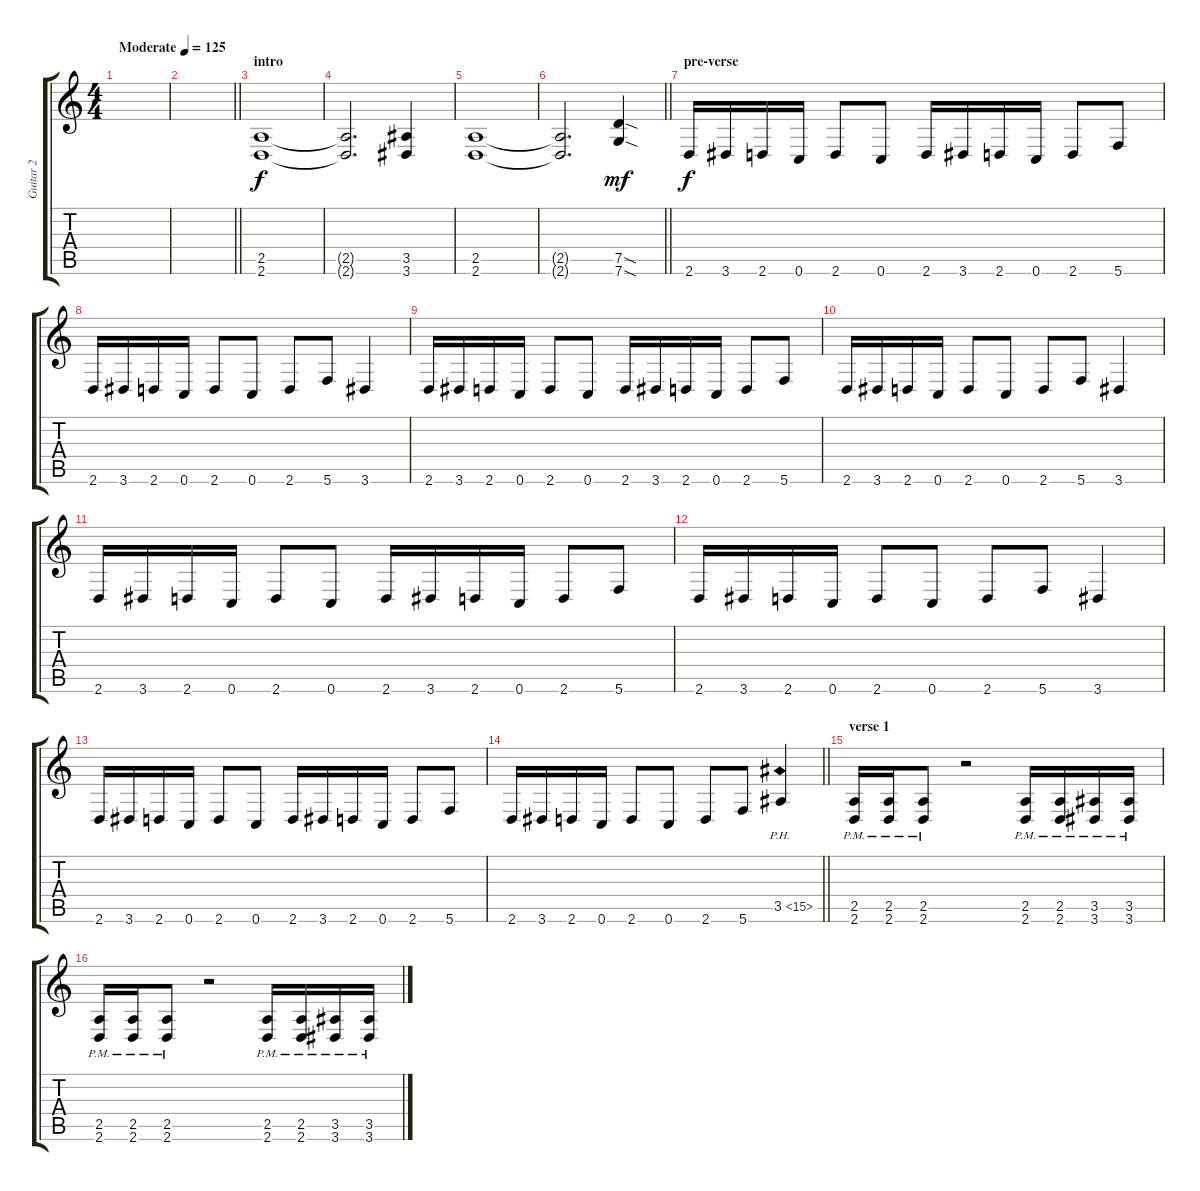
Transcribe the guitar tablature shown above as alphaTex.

\track ("Guitar 2" "Guitar 2") {instrument distortionguitar}
\staff {score tabs}
\tuning (D4 A3 F3 C3 G2 C2) {hide}
\ts (4 4)
\tempo (125 "Moderate")
\clef g2
\ks c
|
\barLineRight lightlight
|
\section ("" "intro")
(2.5 2.6).1 |
(2.5{t} 2.6{t}).2{d} (3.5 3.6).4 |
(2.5 2.6).1 |
\barLineRight lightlight
(2.5{t} 2.6{t}).2{d} (7.5{sod} 7.6{sod}).4{dy mf} |
\section ("" "pre-verse")
2.6.16{dy f} 3.6.16 2.6.16 0.6.16 2.6.8 0.6.8 2.6.16 3.6.16 2.6.16 0.6.16 2.6.8 5.6.8 |
2.6.16 3.6.16 2.6.16 0.6.16 2.6.8 0.6.8 2.6.8 5.6.8 3.6.4 |
2.6.16 3.6.16 2.6.16 0.6.16 2.6.8 0.6.8 2.6.16 3.6.16 2.6.16 0.6.16 2.6.8 5.6.8 |
2.6.16 3.6.16 2.6.16 0.6.16 2.6.8 0.6.8 2.6.8 5.6.8 3.6.4 |
2.6.16 3.6.16 2.6.16 0.6.16 2.6.8 0.6.8 2.6.16 3.6.16 2.6.16 0.6.16 2.6.8 5.6.8 |
2.6.16 3.6.16 2.6.16 0.6.16 2.6.8 0.6.8 2.6.8 5.6.8 3.6.4 |
2.6.16 3.6.16 2.6.16 0.6.16 2.6.8 0.6.8 2.6.16 3.6.16 2.6.16 0.6.16 2.6.8 5.6.8 |
\barLineRight lightlight
2.6.16 3.6.16 2.6.16 0.6.16 2.6.8 0.6.8 2.6.8 5.6.8 3.5{ph 12}.4 |
\section ("" "verse 1")
(2.5{pm} 2.6{pm}).16 (2.5{pm} 2.6{pm}).16 (2.5{pm} 2.6{pm}).8 r.2 (2.5{pm} 2.6{pm}).16 (2.5{pm} 2.6{pm}).16 (3.5{pm} 3.6{pm}).16 (3.5{pm} 3.6{pm}).16 |
(2.5{pm} 2.6{pm}).16 (2.5{pm} 2.6{pm}).16 (2.5{pm} 2.6{pm}).8 r.2 (2.5{pm} 2.6{pm}).16 (2.5{pm} 2.6{pm}).16 (3.5{pm} 3.6{pm}).16 (3.5{pm} 3.6{pm}).16
